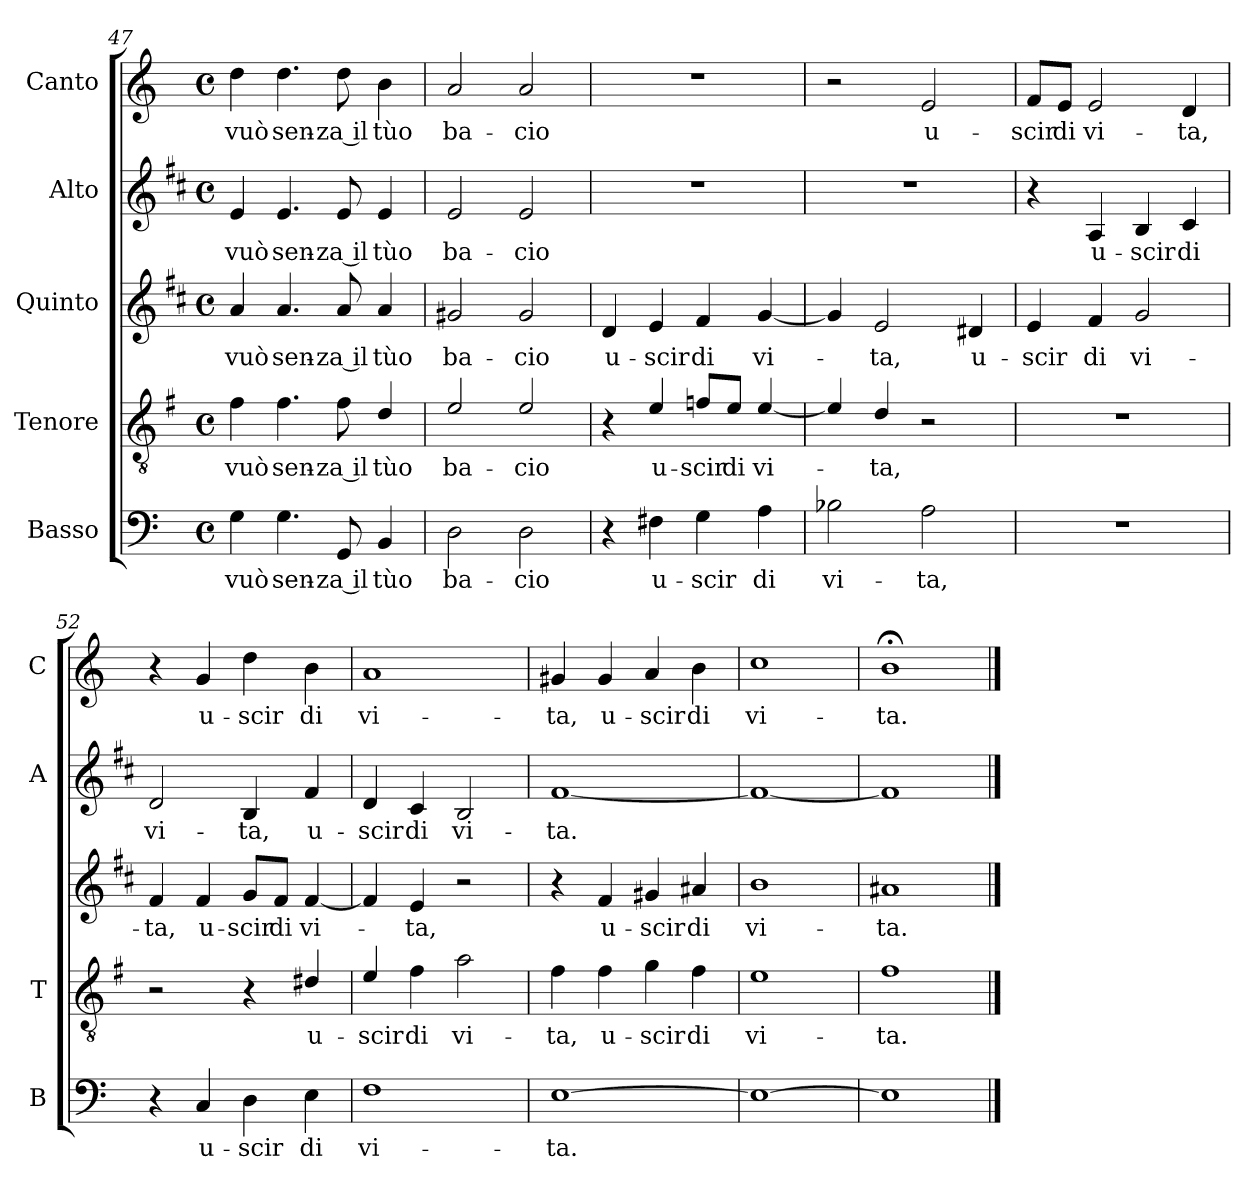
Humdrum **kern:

**kern	**text	**kern	**text	**kern	**text	**kern	**text	**kern	**text
*part5	*part5	*part4	*part4	*part3	*part3	*part2	*part2	*part1	*part1
*staff5	*staff5	*staff4	*staff4	*staff3	*staff3	*staff2	*staff2	*staff1	*staff1
*I"Basso	*	*I"Tenore	*	*I"Quinto	*	*I"Alto	*	*I"Canto	*
*I'B	*	*I'T	*	*	*	*I'A	*	*I'C	*
*clefF4	*	*clefGv2	*	*clefG2	*	*clefG2	*	*clefG2	*
*	*	*ITrd4c7	*	*ITrd1c2	*	*ITrd1c2	*	*	*
*k[]	*	*k[]	*	*k[]	*	*k[]	*	*k[]	*
*C:	*	*C:	*	*C:	*	*C:	*	*C:	*
*M4/4	*	*M4/4	*	*M4/4	*	*M4/4	*	*M4/4	*
*met(c)	*	*met(c)	*	*met(c)	*	*met(c)	*	*met(c)	*
=47	=47	=47	=47	=47	=47	=47	=47	=47	=47
!	!LO:LY:b	!	!LO:LY:b	!	!LO:LY:b	!	!LO:LY:b	!	!LO:LY:b
4G\	vuò	4B\	vuò	4g/	vuò	4d/	vuò	4dd\	vuò
!	!LO:LY:b	!	!LO:LY:b	!	!LO:LY:b	!	!LO:LY:b	!	!LO:LY:b
4.G\	sen-	4.B\	sen-	4.g/	sen-	4.d/	sen-	4.dd\	sen-
!	!LO:LY:b	!	!LO:LY:b	!	!LO:LY:b	!	!LO:LY:b	!	!LO:LY:b
8GG/	-za il	8B\	-za il	8g/	-za il	8d/	-za il	8dd\	-za il
!	!LO:LY:b	!	!LO:LY:b	!	!LO:LY:b	!	!LO:LY:b	!	!LO:LY:b
4BB/	tùo	4G/	tùo	4g/	tùo	4d/	tùo	4b\	tùo
=48	=48	=48	=48	=48	=48	=48	=48	=48	=48
!	!LO:LY:b	!	!LO:LY:b	!	!LO:LY:b	!	!LO:LY:b	!	!LO:LY:b
2D\	ba-	2A/	ba-	2f#X/	ba-	2d/	ba-	2a/	ba-
!	!LO:LY:b	!	!LO:LY:b	!	!LO:LY:b	!	!LO:LY:b	!	!LO:LY:b
2D\	-cio	2A/	-cio	2f#/	-cio	2d/	-cio	2a/	-cio
=49	=49	=49	=49	=49	=49	=49	=49	=49	=49
!	!	!	!	!	!LO:LY:b	!	!	!	!
4r	.	4r	.	4c/	u-	1r	.	1r	.
!	!LO:LY:b	!	!LO:LY:b	!	!LO:LY:b	!	!	!	!
4F#X\	u-	4A/	u-	4d/	-scir	.	.	.	.
!	!LO:LY:b	!	!LO:LY:b	!	!LO:LY:b	!	!	!	!
4G\	-scir	8B-X/L	-scir	4e/	di	.	.	.	.
!	!	!	!LO:LY:b	!	!	!	!	!	!
.	.	8A/J	di	.	.	.	.	.	.
!	!LO:LY:b	!	!LO:LY:b	!	!LO:LY:b	!	!	!	!
4A\	di	[4A/	vi-	[4f/	vi-	.	.	.	.
=50	=50	=50	=50	=50	=50	=50	=50	=50	=50
!	!LO:LY:b	!	!	!	!	!	!	!	!
2B-X\	vi-	4A/]	.	4f/]	.	1r	.	2r	.
!	!	!	!LO:LY:b	!	!LO:LY:b	!	!	!	!
.	.	4G/	-ta,	2d/	-ta,	.	.	.	.
!	!LO:LY:b	!	!	!	!	!	!	!	!LO:LY:b
2A\	-ta,	2r	.	.	.	.	.	2e/	u-
!	!	!	!	!	!LO:LY:b	!	!	!	!
.	.	.	.	4c#X/	u-	.	.	.	.
=51	=51	=51	=51	=51	=51	=51	=51	=51	=51
!	!	!	!	!	!LO:LY:b	!	!	!	!LO:LY:b
1r	.	1r	.	4d/	-scir	4r	.	8f/L	-scir
!	!	!	!	!	!	!	!	!	!LO:LY:b
.	.	.	.	.	.	.	.	8e/J	di
!	!	!	!	!	!LO:LY:b	!	!LO:LY:b	!	!LO:LY:b
.	.	.	.	4e/	di	4G/	u-	2e/	vi-
!	!	!	!	!	!LO:LY:b	!	!LO:LY:b	!	!
.	.	.	.	2f/	vi-	4A/	-scir	.	.
!	!	!	!	!	!	!	!LO:LY:b	!	!LO:LY:b
.	.	.	.	.	.	4B/	di	4d/	-ta,
!!LO:PB:g=z
=52	=52	=52	=52	=52	=52	=52	=52	=52	=52
!	!	!	!	!	!LO:LY:b	!	!LO:LY:b	!	!
4r	.	2r	.	4e/	-ta,	2c/	vi-	4r	.
!	!LO:LY:b	!	!	!	!LO:LY:b	!	!	!	!LO:LY:b
4C/	u-	.	.	4e/	u-	.	.	4g/	u-
!	!LO:LY:b	!	!	!	!LO:LY:b	!	!LO:LY:b	!	!LO:LY:b
4D\	-scir	4r	.	8f/L	-scir	4A/	-ta,	4dd\	-scir
!	!	!	!	!	!LO:LY:b	!	!	!	!
.	.	.	.	8e/J	di	.	.	.	.
!	!LO:LY:b	!	!LO:LY:b	!	!LO:LY:b	!	!LO:LY:b	!	!LO:LY:b
4E\	di	4G#X/	u-	[4e/	vi-	4e/	u-	4b\	di
=53	=53	=53	=53	=53	=53	=53	=53	=53	=53
!	!LO:LY:b	!	!LO:LY:b	!	!	!	!LO:LY:b	!	!LO:LY:b
1F	vi-	4A/	-scir	4e/]	.	4c/	-scir	1a	vi-
!	!	!	!LO:LY:b	!	!LO:LY:b	!	!LO:LY:b	!	!
.	.	4B\	di	4d/	-ta,	4B/	di	.	.
!	!	!	!LO:LY:b	!	!	!	!LO:LY:b	!	!
.	.	2d\	vi-	2r	.	2A/	vi-	.	.
=54	=54	=54	=54	=54	=54	=54	=54	=54	=54
!	!LO:LY:b	!	!LO:LY:b	!	!	!	!LO:LY:b	!	!LO:LY:b
[1E	-ta.	4B\	-ta,	4r	.	[1e	-ta.	4g#X/	-ta,
!	!	!	!LO:LY:b	!	!LO:LY:b	!	!	!	!LO:LY:b
.	.	4B\	u-	4e/	u-	.	.	4g#/	u-
!	!	!	!LO:LY:b	!	!LO:LY:b	!	!	!	!LO:LY:b
.	.	4c\	-scir	4f#X/	-scir	.	.	4a/	-scir
!	!	!	!LO:LY:b	!	!LO:LY:b	!	!	!	!LO:LY:b
.	.	4B\	di	4g#X/	di	.	.	4b\	di
=55	=55	=55	=55	=55	=55	=55	=55	=55	=55
!	!	!	!LO:LY:b	!	!LO:LY:b	!	!	!	!LO:LY:b
1E_	.	1A	vi-	1a	vi-	1e_	.	1cc	vi-
=56	=56	=56	=56	=56	=56	=56	=56	=56	=56
!	!	!	!LO:LY:b	!	!LO:LY:b	!	!	!	!LO:LY:b
1E]	.	1B	-ta.	1g#X	-ta.	1e]	.	1b;<	-ta.
==	==	==	==	==	==	==	==	==	==
*-	*-	*-	*-	*-	*-	*-	*-	*-	*-
